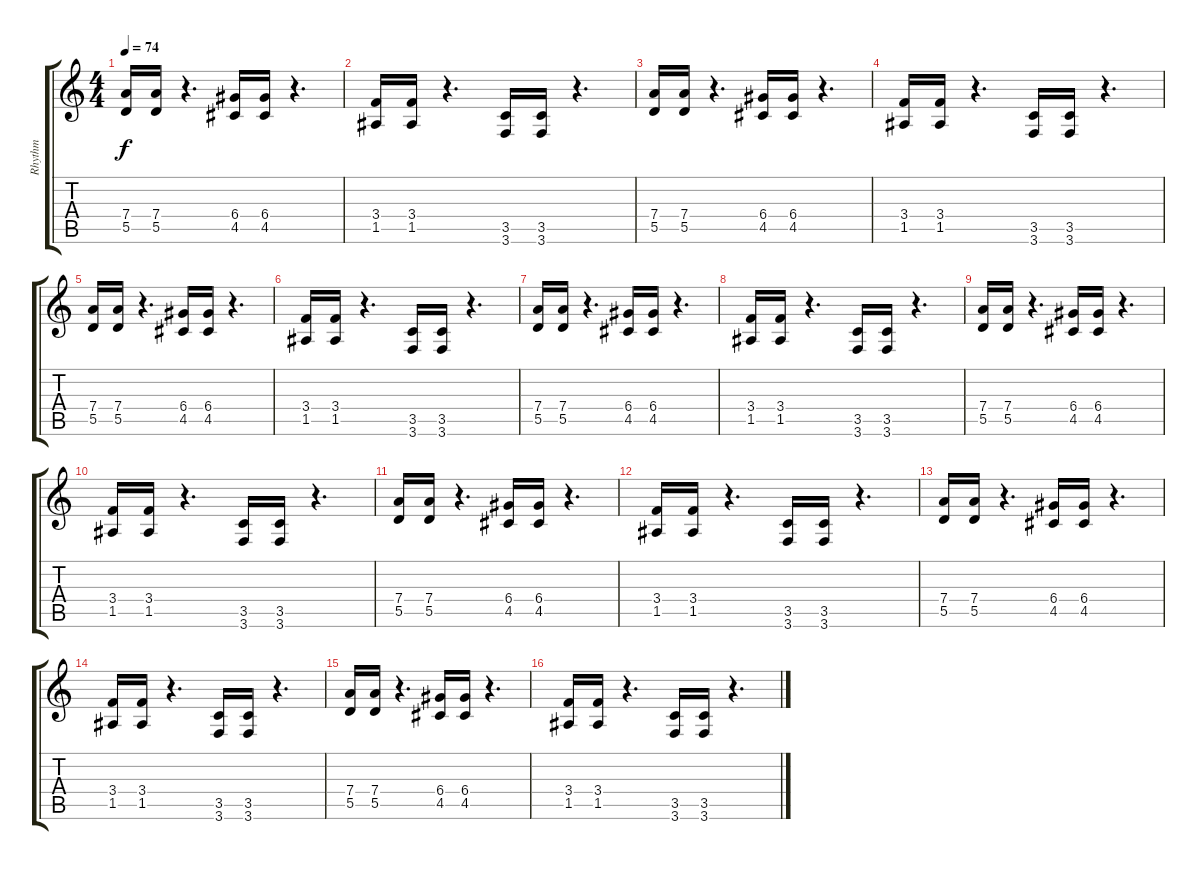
\track ("Rhythm" "Rhythm") {instrument overdrivenguitar}
\staff {score tabs}
\tuning (E4 B3 G3 D3 A2 D2) {hide}
\ts (4 4)
\tempo 74
\clef g2
\ks c
(7.4 5.5).16{dy f instrument overdrivenguitar} (7.4 5.5).16 r.4{d} (6.4 4.5).16 (6.4 4.5).16 r.4{d} |
(3.4 1.5).16 (3.4 1.5).16 r.4{d} (3.5 3.6).16 (3.5 3.6).16 r.4{d} |
(7.4 5.5).16 (7.4 5.5).16 r.4{d} (6.4 4.5).16 (6.4 4.5).16 r.4{d} |
(3.4 1.5).16 (3.4 1.5).16 r.4{d} (3.5 3.6).16 (3.5 3.6).16 r.4{d} |
(7.4 5.5).16 (7.4 5.5).16 r.4{d} (6.4 4.5).16 (6.4 4.5).16 r.4{d} |
(3.4 1.5).16 (3.4 1.5).16 r.4{d} (3.5 3.6).16 (3.5 3.6).16 r.4{d} |
(7.4 5.5).16 (7.4 5.5).16 r.4{d} (6.4 4.5).16 (6.4 4.5).16 r.4{d} |
(3.4 1.5).16 (3.4 1.5).16 r.4{d} (3.5 3.6).16 (3.5 3.6).16 r.4{d} |
(7.4 5.5).16 (7.4 5.5).16 r.4{d} (6.4 4.5).16 (6.4 4.5).16 r.4{d} |
(3.4 1.5).16 (3.4 1.5).16 r.4{d} (3.5 3.6).16 (3.5 3.6).16 r.4{d} |
(7.4 5.5).16 (7.4 5.5).16 r.4{d} (6.4 4.5).16 (6.4 4.5).16 r.4{d} |
(3.4 1.5).16 (3.4 1.5).16 r.4{d} (3.5 3.6).16 (3.5 3.6).16 r.4{d} |
(7.4 5.5).16 (7.4 5.5).16 r.4{d} (6.4 4.5).16 (6.4 4.5).16 r.4{d} |
(3.4 1.5).16 (3.4 1.5).16 r.4{d} (3.5 3.6).16 (3.5 3.6).16 r.4{d} |
(7.4 5.5).16 (7.4 5.5).16 r.4{d} (6.4 4.5).16 (6.4 4.5).16 r.4{d} |
(3.4 1.5).16 (3.4 1.5).16 r.4{d} (3.5 3.6).16 (3.5 3.6).16 r.4{d}
